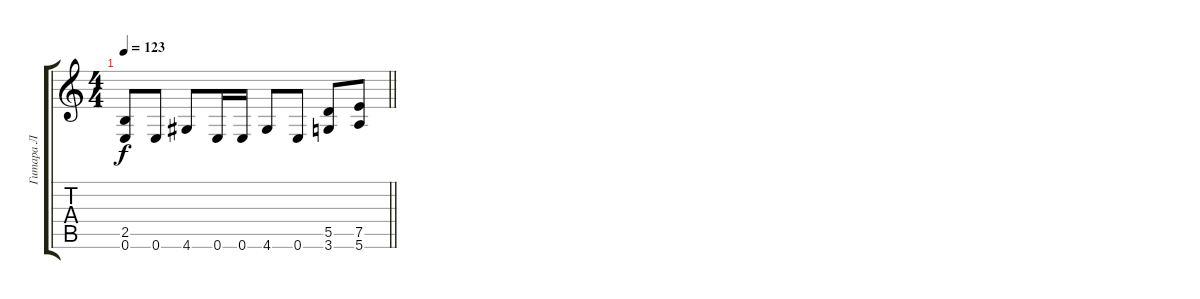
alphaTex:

\track ("Гитара Л" "Гитара Л") {instrument overdrivenguitar}
\staff {score tabs}
\tuning (E4 B3 G3 D3 A2 E2) {hide}
\ts (4 4)
\tempo 123
\clef g2
\barLineRight lightlight
\ks c
(2.5{t} 0.6{t}).8{dy f} 0.6.8 4.6.8 0.6.16 0.6.16 4.6.8 0.6.8 (5.5 3.6).8 (7.5 5.6).8
